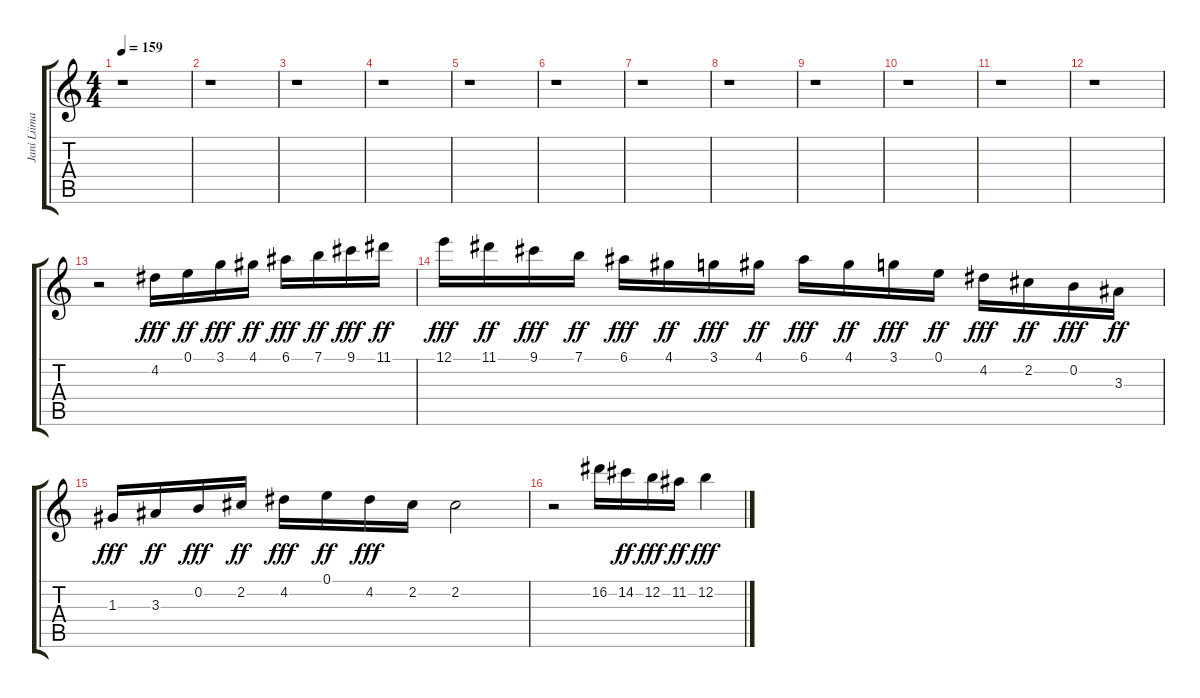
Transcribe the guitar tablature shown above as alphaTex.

\track ("Jani Liimatainen" "Jani Liima") {instrument overdrivenguitar}
\staff {score tabs}
\tuning (E4 B3 G3 D3 A2 E2) {hide}
\ts (4 4)
\tempo 159
\clef g2
\ks c
r.1{dy fff} |
r.1 |
r.1 |
r.1 |
r.1 |
r.1 |
r.1 |
r.1 |
r.1 |
r.1 |
r.1 |
r.1 |
r.2 4.2.16 0.1.16{dy ff} 3.1.16{dy fff} 4.1.16{dy ff} 6.1.16{dy fff} 7.1.16{dy ff} 9.1.16{dy fff} 11.1.16{dy ff} |
12.1.16{dy fff} 11.1.16{dy ff} 9.1.16{dy fff} 7.1.16{dy ff} 6.1.16{dy fff} 4.1.16{dy ff} 3.1.16{dy fff} 4.1.16{dy ff} 6.1.16{dy fff} 4.1.16{dy ff} 3.1.16{dy fff} 0.1.16{dy ff} 4.2.16{dy fff} 2.2.16{dy ff} 0.2.16{dy fff} 3.3.16{dy ff} |
1.3.16{dy fff} 3.3.16{dy ff} 0.2.16{dy fff} 2.2.16{dy ff} 4.2.16{dy fff} 0.1.16{dy ff} 4.2.16{dy fff} 2.2.16 2.2.2 |
r.2 16.2.16 14.2.16{dy ff} 12.2.16{dy fff} 11.2.16{dy ff} 12.2.4{dy fff}
